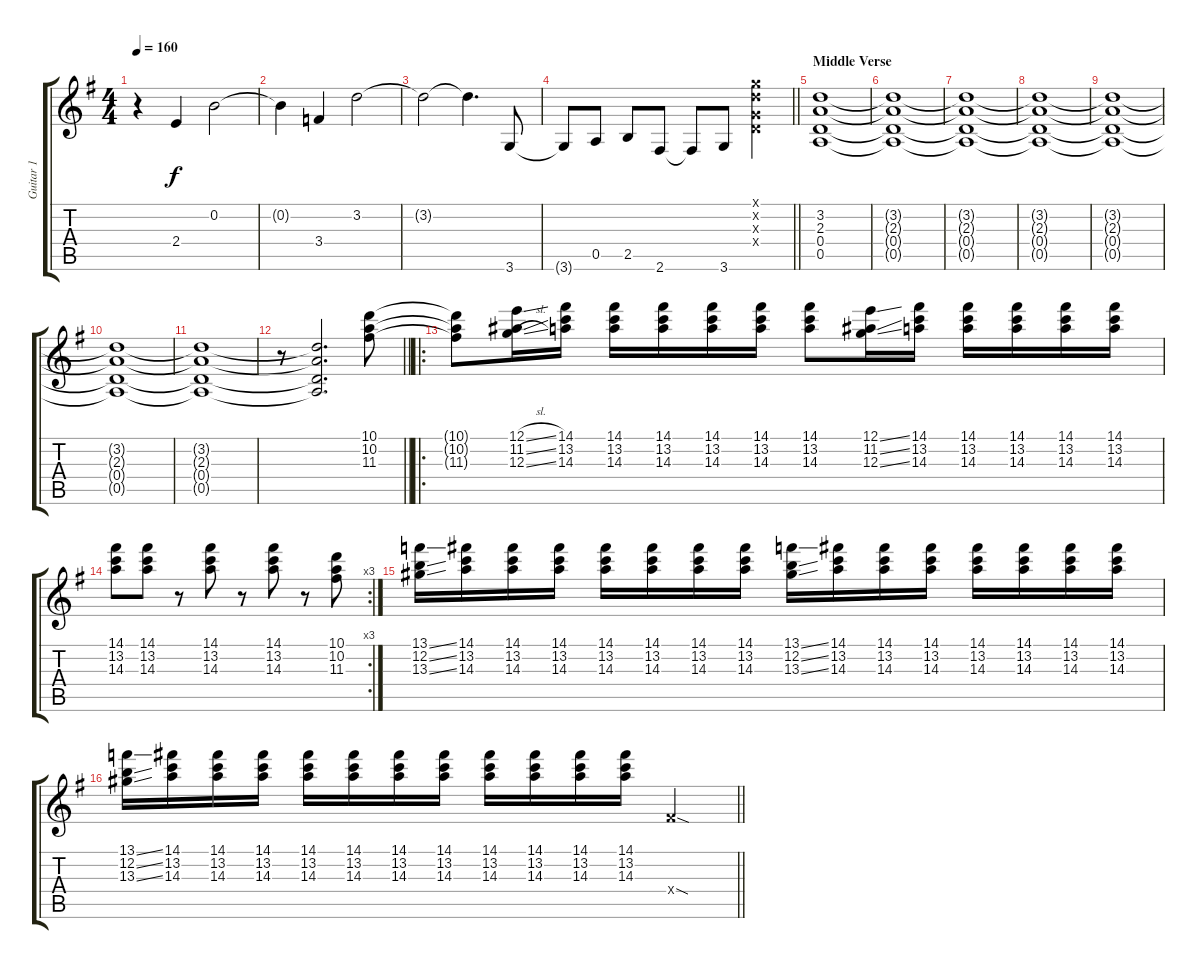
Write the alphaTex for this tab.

\track ("Guitar 1" "Guitar 1") {instrument distortionguitar}
\staff {score tabs}
\tuning (E4 B3 G3 D3 A2 E2) {hide}
\ts (4 4)
\tempo 160
\clef g2
\ks g
r.4{dy f} 2.4.4 0.2.2 |
0.2{t}.4 3.4.4 3.2.2 |
3.2{t}.2 3.2{t}.4{d} 3.6.8 |
\barLineRight lightlight
3.6{t}.8 0.5.8 2.5.8 2.6.8 2.6{t}.8 3.6.8 (3.1{x} 3.2{x} 0.3{x} 0.4{x}).4 |
\section ("" "Middle Verse")
(3.2 2.3 0.4 0.5).1 |
(3.2{t} 2.3{t} 0.4{t} 0.5{t}).1 |
(3.2{t} 2.3{t} 0.4{t} 0.5{t}).1 |
(3.2{t} 2.3{t} 0.4{t} 0.5{t}).1 |
(3.2{t} 2.3{t} 0.4{t} 0.5{t}).1 |
(3.2{t} 2.3{t} 0.4{t} 0.5{t}).1 |
(3.2{t} 2.3{t} 0.4{t} 0.5{t}).1 |
\barLineRight lightlight
r.8 (3.2{t} 2.3{t} 0.4{t} 0.5{t}).2{d} (10.1 10.2 11.3).8 |
\ro
(10.1{t} 10.2{t} 11.3{t}).8 (12.1{sl} 11.2{sl} 12.3{sl}).16 (14.1 13.2 14.3).16 (14.1 13.2 14.3).16 (14.1 13.2 14.3).16 (14.1 13.2 14.3).16 (14.1 13.2 14.3).16 (14.1 13.2 14.3).8 (12.1{ss} 11.2{ss} 12.3{ss}).16 (14.1 13.2 14.3).16 (14.1 13.2 14.3).16 (14.1 13.2 14.3).16 (14.1 13.2 14.3).16 (14.1 13.2 14.3).16 |
\rc 3
(14.1 13.2 14.3).8 (14.1 13.2 14.3).8 r.8 (14.1 13.2 14.3).8 r.8 (14.1 13.2 14.3).8 r.8 (10.1 10.2 11.3).8 |
(13.1{ss} 12.2{ss} 13.3{ss}).16 (14.1 13.2 14.3).16 (14.1 13.2 14.3).16 (14.1 13.2 14.3).16 (14.1 13.2 14.3).16 (14.1 13.2 14.3).16 (14.1 13.2 14.3).16 (14.1 13.2 14.3).16 (13.1{ss} 12.2{ss} 13.3{ss}).16 (14.1 13.2 14.3).16 (14.1 13.2 14.3).16 (14.1 13.2 14.3).16 (14.1 13.2 14.3).16 (14.1 13.2 14.3).16 (14.1 13.2 14.3).16 (14.1 13.2 14.3).16 |
\barLineRight lightlight
(13.1{ss} 12.2{ss} 13.3{ss}).16 (14.1 13.2 14.3).16 (14.1 13.2 14.3).16 (14.1 13.2 14.3).16 (14.1 13.2 14.3).16 (14.1 13.2 14.3).16 (14.1 13.2 14.3).16 (14.1 13.2 14.3).16 (14.1 13.2 14.3).16 (14.1 13.2 14.3).16 (14.1 13.2 14.3).16 (14.1 13.2 14.3).16 4.4{sod x}.4
